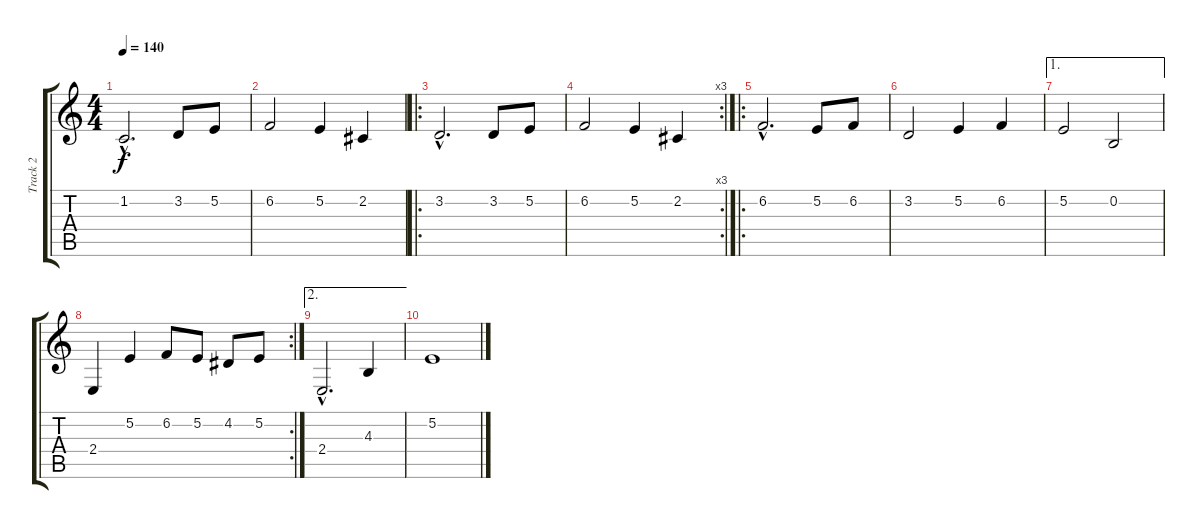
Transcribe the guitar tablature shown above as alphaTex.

\track ("Track 2" "Track 2") {instrument acousticgrandpiano}
\staff {score tabs}
\tuning (E4 B3 G3 D3 A2 E2) {hide}
\ts (4 4)
\tempo 140
\clef g2
\ks c
1.2{hac}.2{d dy f} 3.2.8 5.2.8 |
6.2.2 5.2.4 2.2.4 |
\ro
3.2{hac}.2{d} 3.2.8 5.2.8 |
\rc 3
6.2.2 5.2.4 2.2.4 |
\ro
6.2{hac}.2{d} 5.2.8 6.2.8 |
3.2.2 5.2.4 6.2.4 |
\ae 1
5.2.2 0.2.2 |
\rc 2
2.4.4 5.2.4 6.2.8 5.2.8 4.2.8 5.2.8 |
\ae 2
2.4{hac}.2{d} 4.3.4 |
5.2.1
